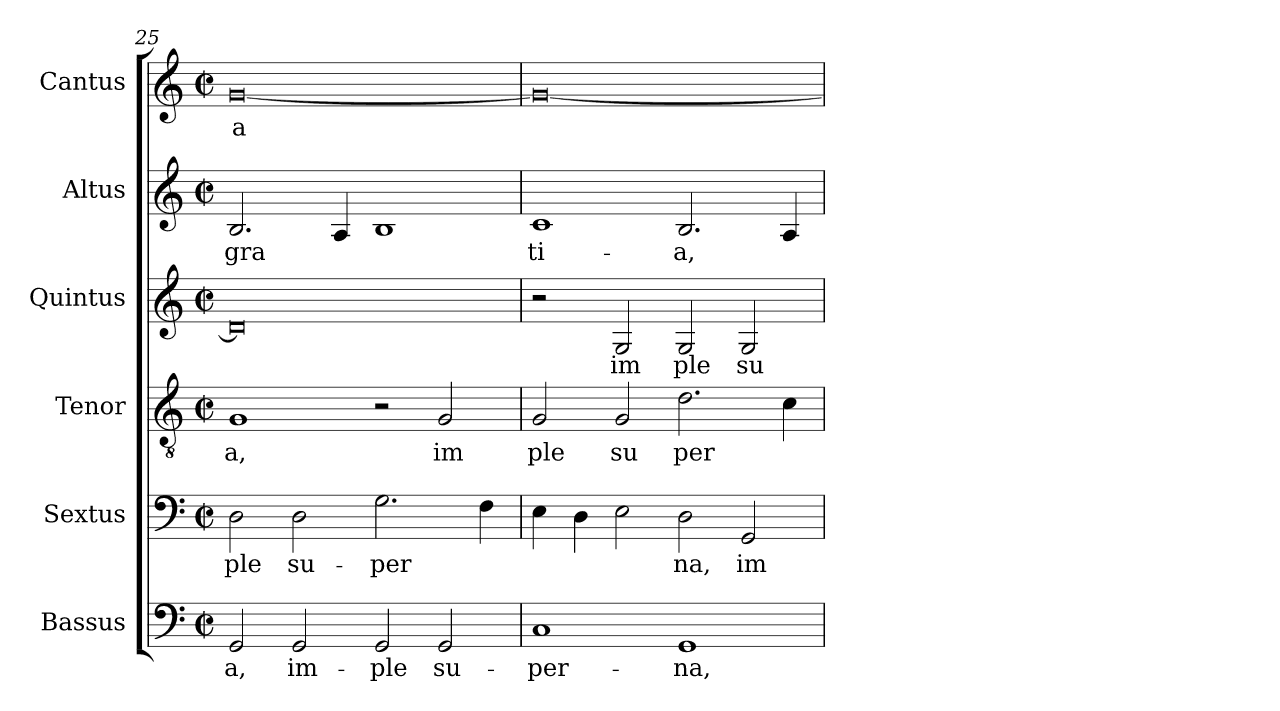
**kern	**text	**kern	**text	**kern	**text	**kern	**text	**kern	**text	**kern	**text
*part6	*part6	*part5	*part5	*part4	*part4	*part3	*part3	*part2	*part2	*part1	*part1
*staff6	*staff6	*staff5	*staff5	*staff4	*staff4	*staff3	*staff3	*staff2	*staff2	*staff1	*staff1
*I"Bassus	*	*I"Sextus	*	*I"Tenor	*	*I"Quintus	*	*I"Altus	*	*I"Cantus	*
*I'Bassus	*	*I'Sextus	*	*I'Tenor	*	*I'Quintus	*	*I'Altus	*	*I'Cantus	*
*clefF4	*	*clefF4	*	*clefGv2	*	*clefG2	*	*clefG2	*	*clefG2	*
*k[]	*	*k[]	*	*k[]	*	*k[]	*	*k[]	*	*k[]	*
*C:	*	*C:	*	*C:	*	*C:	*	*C:	*	*C:	*
*M2/2	*	*M2/2	*	*M2/2	*	*M2/2	*	*M2/2	*	*M2/2	*
*met(c|)	*	*met(c|)	*	*met(c|)	*	*met(c|)	*	*met(c|)	*	*met(c|)	*
=25	=25	=25	=25	=25	=25	=25	=25	=25	=25	=25	=25
!	!LO:LY:b:cj	!	!LO:LY:b:cj	!	!LO:LY:b:cj	!	!LO:LY:b:cj	!	!LO:LY:b:cj	!	!LO:LY:b:cj
2GG/	-a,	2D\	-ple	1G	a,	0d]	.	2.B/	gra-	[<0g	a
!	!LO:LY:b:cj	!	!LO:LY:b:cj	!	!	!	!	!	!	!	!
2GG/	im-	2D\	su-	.	.	.	.	.	.	.	.
!	!	!	!	!	!	!	!	!	!LO:LY:b:cj	!	!
.	.	.	.	.	.	.	.	4A/	--	.	.
!	!LO:LY:b:cj	!	!LO:LY:b:cj	!	!	!	!	!	!LO:LY:b:cj	!	!
2GG/	-ple	2.G\	-per-	2r	.	.	.	1B	--	.	.
!	!LO:LY:b:cj	!	!	!	!LO:LY:b:cj	!	!	!	!	!	!
2GG/	su-	.	.	2G/	im	.	.	.	.	.	.
!	!	!	!LO:LY:b:cj	!	!	!	!	!	!	!	!
.	.	4F\	--	.	.	.	.	.	.	.	.
=26	=26	=26	=26	=26	=26	=26	=26	=26	=26	=26	=26
!	!LO:LY:b:cj	!	!LO:LY:b:cj	!	!LO:LY:b:cj	!	!	!	!LO:LY:b:cj	!	!LO:LY:b:cj
1C	-per-	4E\	--	2G/	ple	2r	.	1c	-ti-	0g_<	.
!	!	!	!LO:LY:b:cj	!	!	!	!	!	!	!	!
.	.	4D\	--	.	.	.	.	.	.	.	.
!	!	!	!LO:LY:b:cj	!	!LO:LY:b:cj	!	!LO:LY:b:cj	!	!	!	!
.	.	2E\	--	2G/	su	2G/	im	.	.	.	.
!	!LO:LY:b:cj	!	!LO:LY:b:cj	!	!LO:LY:b:cj	!	!LO:LY:b:cj	!	!LO:LY:b:cj	!	!
1GG	-na,	2D\	-na,	2.d\	per	2G/	ple	2.B/	-a,	.	.
!	!	!	!LO:LY:b:cj	!	!	!	!LO:LY:b:cj	!	!	!	!
.	.	2GG/	im-	.	.	2G/	su	.	.	.	.
!	!	!	!	!	!LO:LY:b:cj	!	!	!	!LO:LY:b:cj	!	!
.	.	.	.	4c\	.	.	.	4A/	.	.	.
=	=	=	=	=	=	=	=	=	=	=	=
*-	*-	*-	*-	*-	*-	*-	*-	*-	*-	*-	*-
